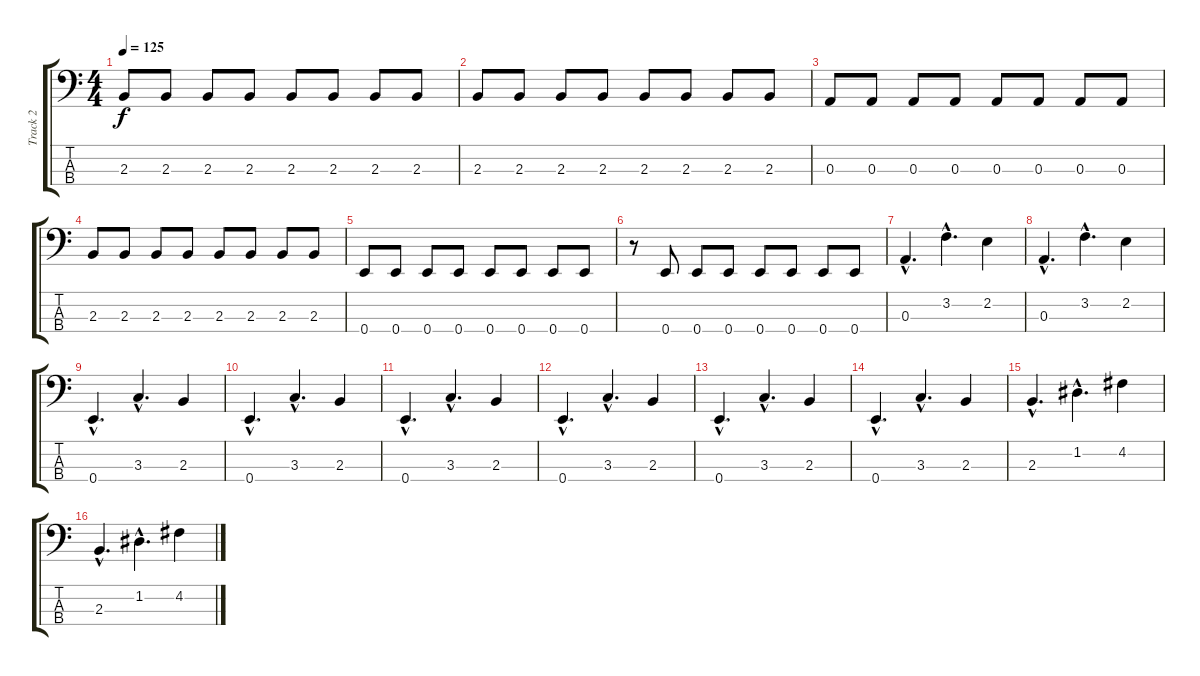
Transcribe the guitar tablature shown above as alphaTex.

\track ("Track 2" "Track 2") {instrument electricbasspick}
\staff {score tabs}
\tuning (G2 D2 A1 E1) {hide}
\ts (4 4)
\tempo 125
\clef f4
\ks c
2.3.8{dy f} 2.3.8 2.3.8 2.3.8 2.3.8 2.3.8 2.3.8 2.3.8 |
2.3.8 2.3.8 2.3.8 2.3.8 2.3.8 2.3.8 2.3.8 2.3.8 |
0.3.8 0.3.8 0.3.8 0.3.8 0.3.8 0.3.8 0.3.8 0.3.8 |
2.3.8 2.3.8 2.3.8 2.3.8 2.3.8 2.3.8 2.3.8 2.3.8 |
0.4.8 0.4.8 0.4.8 0.4.8 0.4.8 0.4.8 0.4.8 0.4.8 |
r.8 0.4.8 0.4.8 0.4.8 0.4.8 0.4.8 0.4.8 0.4.8 |
0.3{hac}.4{d} 3.2{hac}.4{d} 2.2.4 |
0.3{hac}.4{d} 3.2{hac}.4{d} 2.2.4 |
0.4{hac}.4{d} 3.3{hac}.4{d} 2.3.4 |
0.4{hac}.4{d} 3.3{hac}.4{d} 2.3.4 |
0.4{hac}.4{d} 3.3{hac}.4{d} 2.3.4 |
0.4{hac}.4{d} 3.3{hac}.4{d} 2.3.4 |
0.4{hac}.4{d} 3.3{hac}.4{d} 2.3.4 |
0.4{hac}.4{d} 3.3{hac}.4{d} 2.3.4 |
2.3{hac}.4{d} 1.2{hac}.4{d} 4.2.4 |
2.3{hac}.4{d} 1.2{hac}.4{d} 4.2.4
